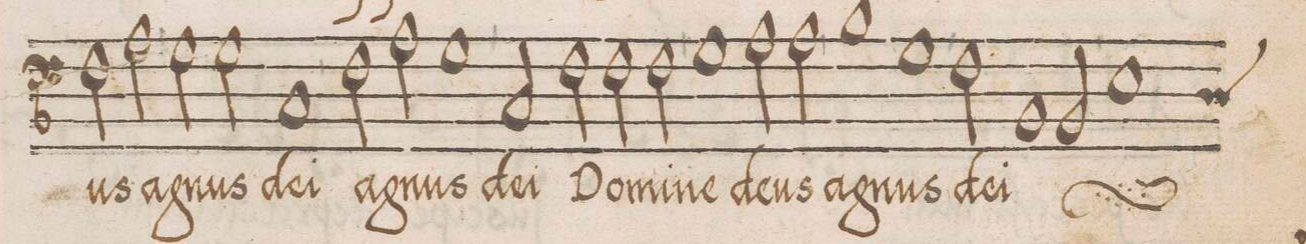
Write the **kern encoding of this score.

**kern	**text
*I"BASSVS	*
*clefF4	*
*k[b-]	*
*met()	*
*M2/1	*
2F\	-us
2A\	a-
=53-	=53-
2G\	-gnus
2G\	de-
1C	-i
=54-	=54-
2F\	a-
2A\	-gnus
1G	de-
=55-	=55-
2C/	-i
2F\	Do-
2F\	-mi-
2F\	-ne
=56-	=56-
1G	de-
2A\	-us
2A\	a-
=57-	=57-
1B-	-gnus
1G	de-
=58-	=58-
2F\	-i
*	*ij
1BB-	Do-
2BB-/	-mi-
=59-	=59-
*custos:D	*
1E-X	-ne
*-	*-
